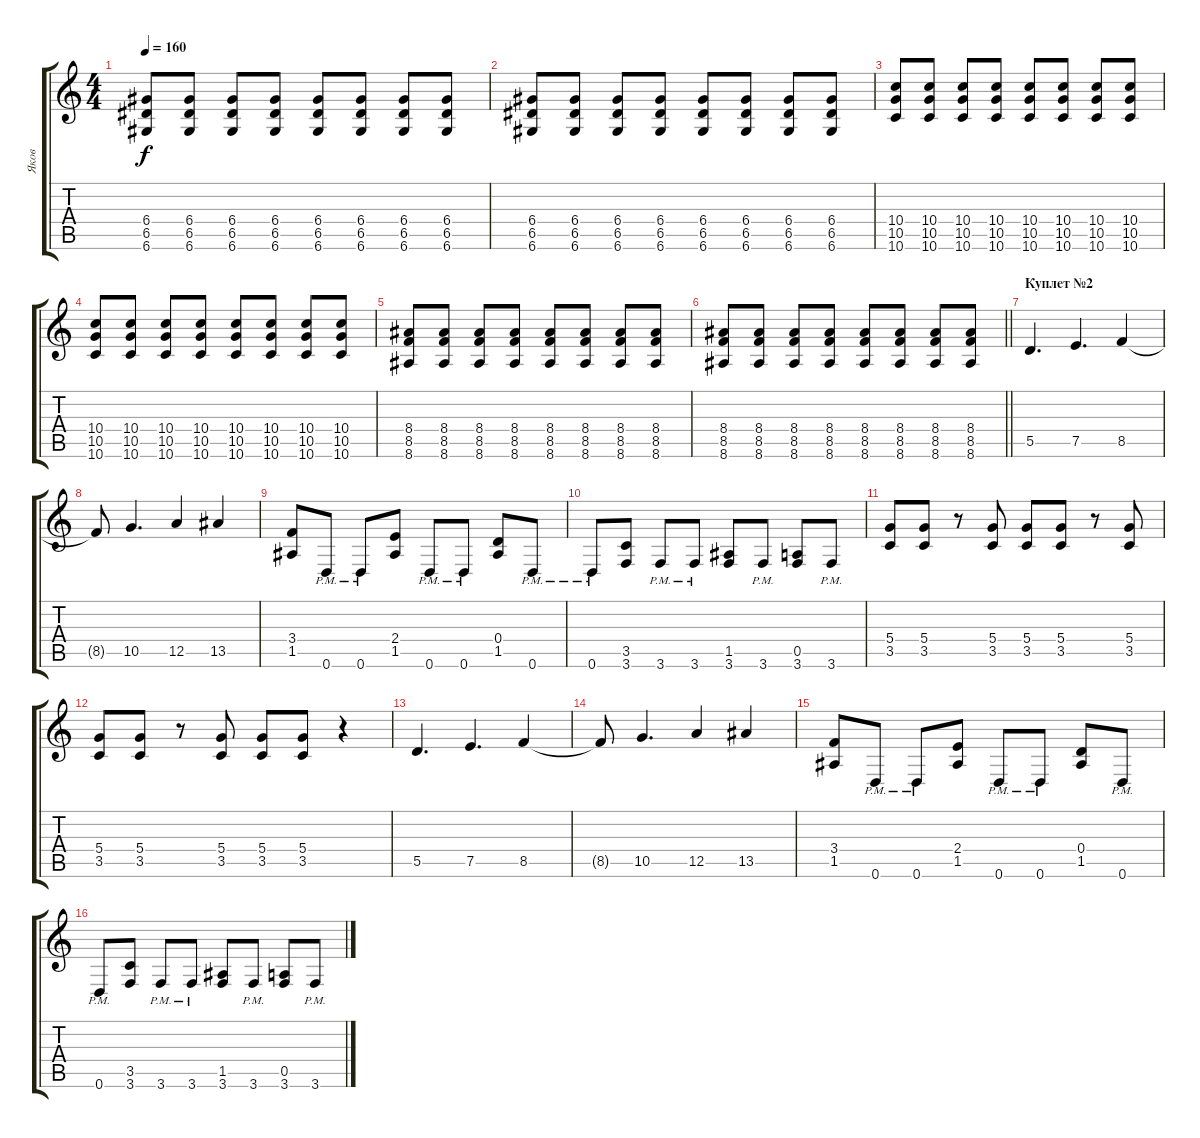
\track ("Яков" "Яков") {instrument distortionguitar}
\staff {score tabs}
\tuning (E4 B3 G3 D3 A2 D2) {hide}
\ts (4 4)
\tempo 160
\clef g2
\ks c
(6.4 6.5 6.6).8{dy f} (6.4 6.5 6.6).8 (6.4 6.5 6.6).8 (6.4 6.5 6.6).8 (6.4 6.5 6.6).8 (6.4 6.5 6.6).8 (6.4 6.5 6.6).8 (6.4 6.5 6.6).8 |
(6.4 6.5 6.6).8 (6.4 6.5 6.6).8 (6.4 6.5 6.6).8 (6.4 6.5 6.6).8 (6.4 6.5 6.6).8 (6.4 6.5 6.6).8 (6.4 6.5 6.6).8 (6.4 6.5 6.6).8 |
(10.4 10.5 10.6).8 (10.4 10.5 10.6).8 (10.4 10.5 10.6).8 (10.4 10.5 10.6).8 (10.4 10.5 10.6).8 (10.4 10.5 10.6).8 (10.4 10.5 10.6).8 (10.4 10.5 10.6).8 |
(10.4 10.5 10.6).8 (10.4 10.5 10.6).8 (10.4 10.5 10.6).8 (10.4 10.5 10.6).8 (10.4 10.5 10.6).8 (10.4 10.5 10.6).8 (10.4 10.5 10.6).8 (10.4 10.5 10.6).8 |
(8.4 8.5 8.6).8 (8.4 8.5 8.6).8 (8.4 8.5 8.6).8 (8.4 8.5 8.6).8 (8.4 8.5 8.6).8 (8.4 8.5 8.6).8 (8.4 8.5 8.6).8 (8.4 8.5 8.6).8 |
\barLineRight lightlight
(8.4 8.5 8.6).8 (8.4 8.5 8.6).8 (8.4 8.5 8.6).8 (8.4 8.5 8.6).8 (8.4 8.5 8.6).8 (8.4 8.5 8.6).8 (8.4 8.5 8.6).8 (8.4 8.5 8.6).8 |
\section ("" "Куплет №2")
5.5.4{d} 7.5.4{d} 8.5.4 |
8.5{t}.8 10.5.4{d} 12.5.4 13.5.4 |
(3.4 1.5).8 0.6{pm}.8 0.6{pm}.8 (2.4 1.5).8 0.6{pm}.8 0.6{pm}.8 (0.4 1.5).8 0.6{pm}.8 |
0.6{pm}.8 (3.5 3.6).8 3.6{pm}.8 3.6{pm}.8 (1.5 3.6).8 3.6{pm}.8 (0.5 3.6).8 3.6{pm}.8 |
(5.4 3.5).8 (5.4 3.5).8 r.8 (5.4 3.5).8 (5.4 3.5).8 (5.4 3.5).8 r.8 (5.4 3.5).8 |
(5.4 3.5).8 (5.4 3.5).8 r.8 (5.4 3.5).8 (5.4 3.5).8 (5.4 3.5).8 r.4 |
5.5.4{d} 7.5.4{d} 8.5.4 |
8.5{t}.8 10.5.4{d} 12.5.4 13.5.4 |
(3.4 1.5).8 0.6{pm}.8 0.6{pm}.8 (2.4 1.5).8 0.6{pm}.8 0.6{pm}.8 (0.4 1.5).8 0.6{pm}.8 |
0.6{pm}.8 (3.5 3.6).8 3.6{pm}.8 3.6{pm}.8 (1.5 3.6).8 3.6{pm}.8 (0.5 3.6).8 3.6{pm}.8
